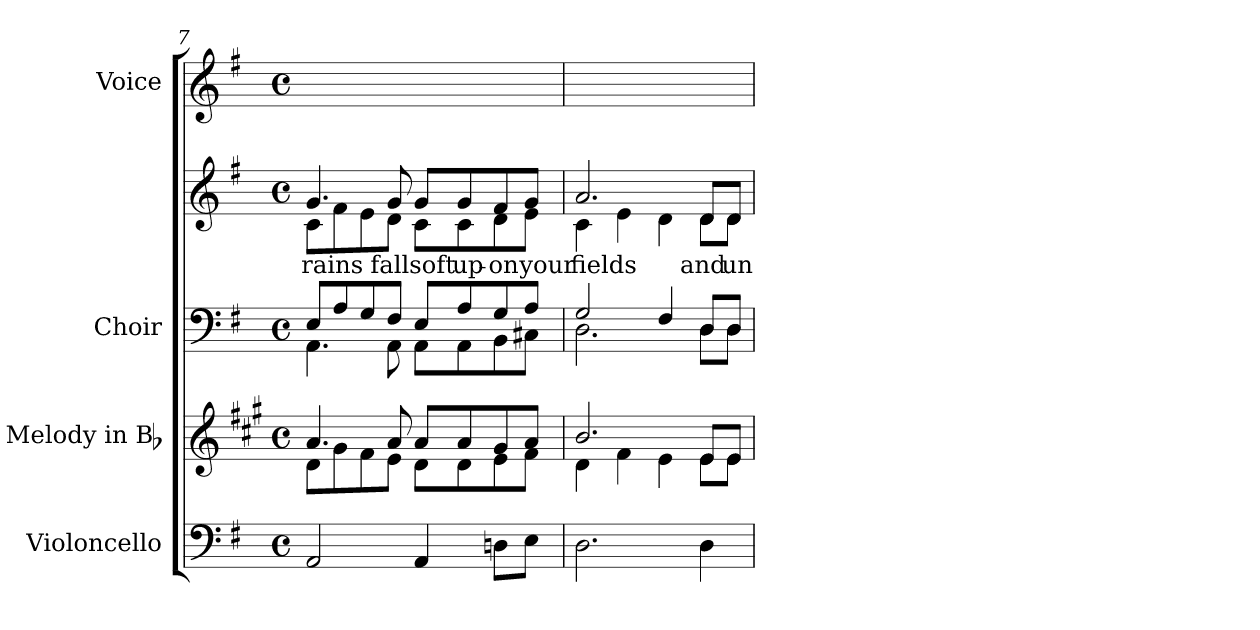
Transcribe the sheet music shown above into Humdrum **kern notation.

**kern	**kern	**kern	**kern	**text	**kern	**text
*part4	*part3	*part2	*part2	*part2	*part1	*part1
*staff5	*staff4	*staff3	*staff2	*staff2	*staff1	*staff1
*I"Violoncello	*I"Melody in Bb	*I"Choir	*	*	*I"Voice	*
*I'Vc.	*I'Bb	*I'Choir	*	*	*I'Voice	*
*clefF4	*clefG2	*clefF4	*clefG2	*	*clefG2	*
*	*ITrd1c2	*	*	*	*	*
*k[f#]	*k[f#]	*k[f#]	*k[f#]	*	*k[f#]	*
*G:	*G:	*G:	*G:	*	*G:	*
*M4/4	*M4/4	*M4/4	*M4/4	*	*M4/4	*
*met(c)	*met(c)	*met(c)	*met(c)	*	*met(c)	*
=7	=7	=7	=7	=7	=7	=7
*	*^	*^	*	*	*	*
!	!	!	!	!	!	!LO:LY:b:color=#000000	!	!
*	*	*	*	*	*^	*	*	*
!	!	!	!	!	!	!	!	!	!LO:LY:b:color=#000000
*	*	*	*	*	*	*	*	*^	*
2AAi/	4.gi/	8ci\L	8Ei/L	4.AAi\	4.gi/	8ci\L	rains	4.gi/yy	8ci/Lyy	rains
.	.	8f#i\	8Ai/	.	.	8f#i\	.	.	8f#i/yy	.
.	.	8ei\	8Gi/	.	.	8ei\	.	.	8ei/yy	.
!	!	!	!	!	!	!	!LO:LY:b:color=#000000	!	!	!
!	!	!	!	!	!	!	!	!	!	!LO:LY:b:color=#000000
.	8gi/	8di\J	8F#i/J	8AAi\	8gi/	8di\J	fall	8gi/yy	8di/Jyy	fall
!	!	!	!	!	!	!	!LO:LY:b:color=#000000	!	!	!
!	!	!	!	!	!	!	!	!	!	!LO:LY:b:color=#000000
4AAi/	8gi/L	8ci\L	8Ei/L	8AAi\L	8gi/L	8ci\L	soft	8gi/Lyy	8ci/Lyy	soft
!	!	!	!	!	!	!	!LO:LY:b:color=#000000	!	!	!
!	!	!	!	!	!	!	!	!	!	!LO:LY:b:color=#000000
.	8gi/	8ci\	8Ai/	8AAi\	8gi/	8ci\	up-	8gi/yy	8ci/yy	up-
!	!	!	!	!	!	!	!LO:LY:b:color=#000000	!	!	!
!	!	!	!	!	!	!	!	!	!	!LO:LY:b:color=#000000
8Dni\L	8f#i/	8di\	8Gi/	8BBi\	8f#i/	8di\	-on	8f#i/yy	8di/yy	-on
!	!	!	!	!	!	!	!LO:LY:b:color=#000000	!	!	!
!	!	!	!	!	!	!	!	!	!	!LO:LY:b:color=#000000
8Ei\J	8gi/J	8ei\J	8Ai/J	8C#Xi\J	8gi/J	8ei\J	your	8gi/Jyy	8ei/Jyy	your
=8	=8	=8	=8	=8	=8	=8	=8	=8	=8	=8
!	!	!	!	!	!	!	!LO:LY:b:color=#000000	!	!	!
!	!	!	!	!	!	!	!	!	!	!LO:LY:b:color=#000000
2.Di\	2.ai/	4ci\	2Gi/	2.Di\	2.ai/	4ci\	fields	2.ai/yy	4ci\yy	fields
.	.	4ei\	.	.	.	4ei\	.	.	4ei/yy	.
.	.	4di\	4F#i/	.	.	4di\	.	.	4di/yy	.
!	!	!	!	!	!	!	!LO:LY:b:color=#000000	!	!	!
!	!	!	!	!	!	!	!	!	!	!LO:LY:b:color=#000000
4Di\	8di/L	8di\L	8Di/L	8Di\L	8di/L	8di\L	and	8di/Lyy	8di/Lyy	and
!	!	!	!	!	!	!	!LO:LY:b:color=#000000	!	!	!
!	!	!	!	!	!	!	!	!	!	!LO:LY:b:color=#000000
.	8di/J	8di\J	8Di/J	8Di\J	8di/J	8di\J	un-	8di/Jyy	8di/Jyy	un-
*	*v	*v	*	*	*	*	*	*v	*v	*
*	*	*v	*v	*	*	*	*	*
*	*	*	*v	*v	*	*	*
=	=	=	=	=	=	=
*-	*-	*-	*-	*-	*-	*-
